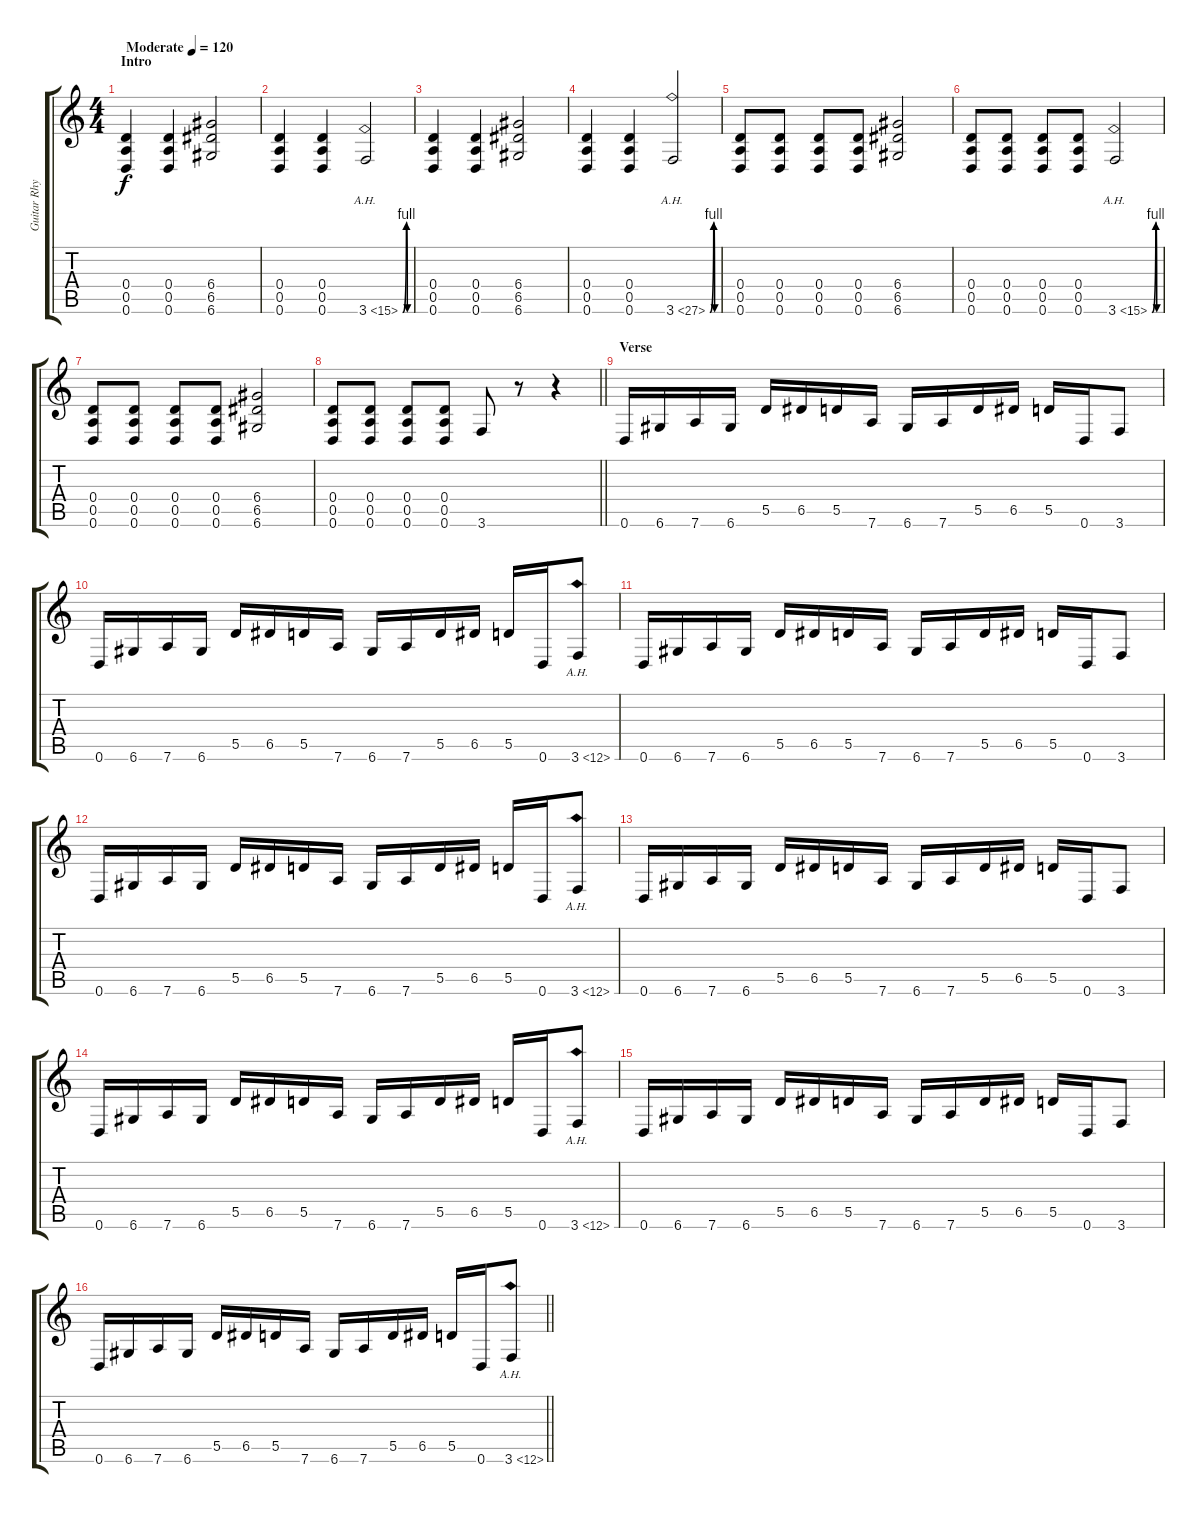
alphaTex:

\track ("Guitar Rhytm" "Guitar Rhy") {instrument distortionguitar}
\staff {score tabs}
\tuning (E4 B3 G3 D3 A2 D2) {hide}
\ts (4 4)
\section ("" "Intro")
\tempo (120 "Moderate")
\clef g2
\ks c
(0.4 0.5 0.6).4{dy f instrument distortionguitar} (0.4 0.5 0.6).4 (6.4 6.5 6.6).2 |
(0.4 0.5 0.6).4 (0.4 0.5 0.6).4 3.6{be (custom 0 0 30 4 38 0 60 0) ah 12}.2 |
(0.4 0.5 0.6).4 (0.4 0.5 0.6).4 (6.4 6.5 6.6).2 |
(0.4 0.5 0.6).4 (0.4 0.5 0.6).4 3.6{be (custom 0 0 30 4 38 0 60 0) ah 24}.2 |
(0.4 0.5 0.6).8 (0.4 0.5 0.6).8 (0.4 0.5 0.6).8 (0.4 0.5 0.6).8 (6.4 6.5 6.6).2 |
(0.4 0.5 0.6).8 (0.4 0.5 0.6).8 (0.4 0.5 0.6).8 (0.4 0.5 0.6).8 3.6{be (custom 0 0 30 4 38 0 60 0) ah 12}.2 |
(0.4 0.5 0.6).8 (0.4 0.5 0.6).8 (0.4 0.5 0.6).8 (0.4 0.5 0.6).8 (6.4 6.5 6.6).2 |
\barLineRight lightlight
(0.4 0.5 0.6).8 (0.4 0.5 0.6).8 (0.4 0.5 0.6).8 (0.4 0.5 0.6).8 3.6.8 r.8 r.4 |
\section ("" "Verse")
0.6.16 6.6.16 7.6.16 6.6.16 5.5.16 6.5.16 5.5.16 7.6.16 6.6.16 7.6.16 5.5.16 6.5.16 5.5.16 0.6.16 3.6.8 |
0.6.16 6.6.16 7.6.16 6.6.16 5.5.16 6.5.16 5.5.16 7.6.16 6.6.16 7.6.16 5.5.16 6.5.16 5.5.16 0.6.16 3.6{ah 9}.8 |
0.6.16 6.6.16 7.6.16 6.6.16 5.5.16 6.5.16 5.5.16 7.6.16 6.6.16 7.6.16 5.5.16 6.5.16 5.5.16 0.6.16 3.6.8 |
0.6.16 6.6.16 7.6.16 6.6.16 5.5.16 6.5.16 5.5.16 7.6.16 6.6.16 7.6.16 5.5.16 6.5.16 5.5.16 0.6.16 3.6{ah 9}.8 |
0.6.16 6.6.16 7.6.16 6.6.16 5.5.16 6.5.16 5.5.16 7.6.16 6.6.16 7.6.16 5.5.16 6.5.16 5.5.16 0.6.16 3.6.8 |
0.6.16 6.6.16 7.6.16 6.6.16 5.5.16 6.5.16 5.5.16 7.6.16 6.6.16 7.6.16 5.5.16 6.5.16 5.5.16 0.6.16 3.6{ah 9}.8 |
0.6.16 6.6.16 7.6.16 6.6.16 5.5.16 6.5.16 5.5.16 7.6.16 6.6.16 7.6.16 5.5.16 6.5.16 5.5.16 0.6.16 3.6.8 |
\barLineRight lightlight
0.6.16 6.6.16 7.6.16 6.6.16 5.5.16 6.5.16 5.5.16 7.6.16 6.6.16 7.6.16 5.5.16 6.5.16 5.5.16 0.6.16 3.6{ah 9}.8
